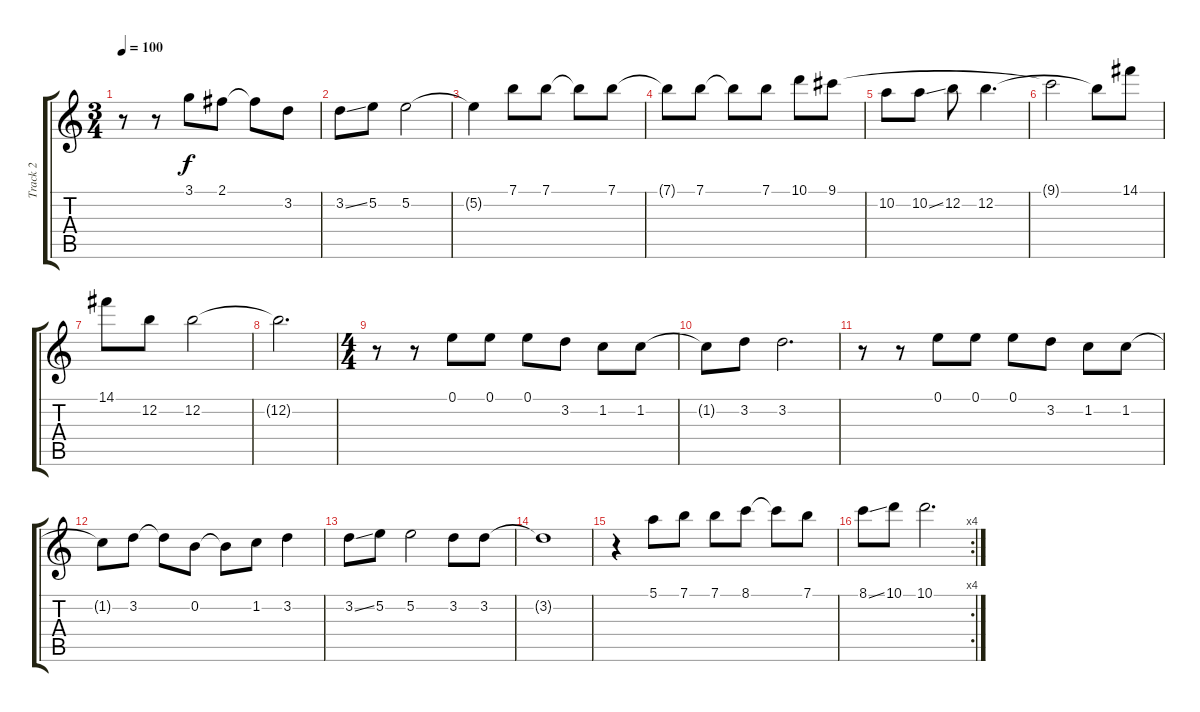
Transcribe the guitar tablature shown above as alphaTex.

\track ("Track 2" "Track 2") {instrument acousticguitarsteel}
\staff {score tabs}
\tuning (E4 B3 G3 D3 A2 E2) {hide}
\ts (3 4)
\tempo 100
\clef g2
\ks c
r.8{dy f} r.8 3.1.8 2.1.8 2.1{t}.8 3.2.8 |
3.2{ss}.8 5.2.8 5.2.2 |
5.2{t}.4 7.1.8 7.1.8 7.1{t}.8 7.1.8 |
7.1{t}.8 7.1.8 7.1{t}.8 7.1.8 10.1.8 9.1.8 |
10.2.8 10.2{ss}.8 12.2.8 12.2.4{d} |
9.1{t}.2 12.2{t}.8 14.1.8 |
14.1.8 12.2.8 12.2.2 |
12.2{t}.2{d} |
\ts (4 4)
r.8 r.8 0.1.8 0.1.8 0.1.8 3.2.8 1.2.8 1.2.8 |
1.2{t}.8 3.2.8 3.2.2{d} |
r.8 r.8 0.1.8 0.1.8 0.1.8 3.2.8 1.2.8 1.2.8 |
1.2{t}.8 3.2.8 3.2{t}.8 0.2.8 0.2{t}.8 1.2.8 3.2.4 |
3.2{ss}.8 5.2.8 5.2.2 3.2.8 3.2.8 |
3.2{t}.1 |
r.4 5.1.8 7.1.8 7.1.8 8.1.8 8.1{t}.8 7.1.8 |
\rc 4
8.1{ss}.8 10.1.8 10.1.2{d}
